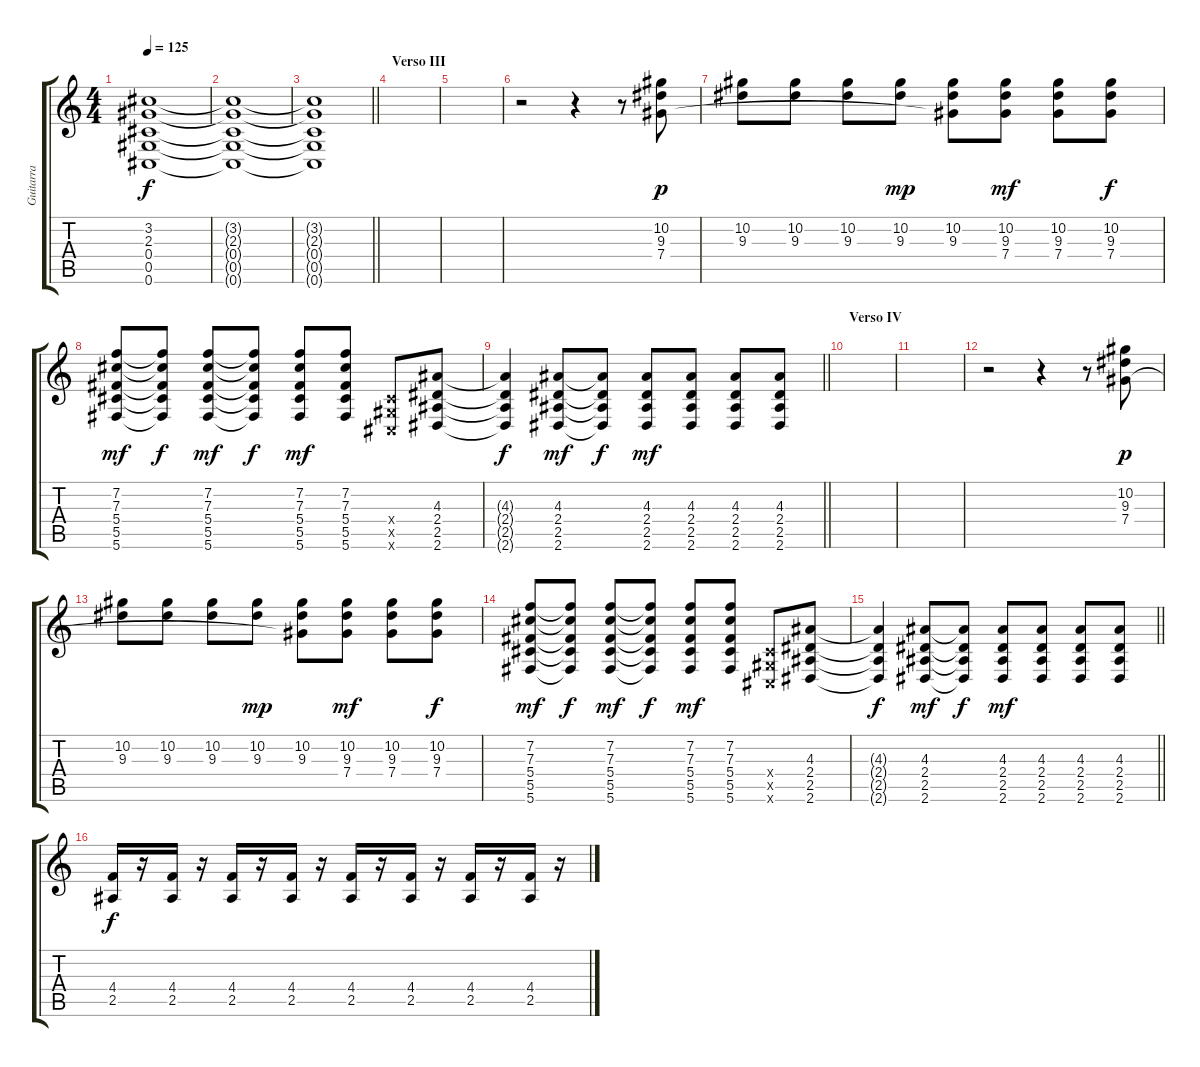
\track ("Guitarra" "Guitarra") {instrument distortionguitar}
\staff {score tabs}
\tuning (Eb4 Bb3 Gb3 Db3 Ab2 Db2) {hide}
\ts (4 4)
\tempo 125
\clef g2
\ks c
(3.2{t} 2.3{t} 0.4{t} 0.5{t} 0.6{t}).1{dy f} |
(3.2{t} 2.3{t} 0.4{t} 0.5{t} 0.6{t}).1 |
\barLineRight lightlight
(3.2{t} 2.3{t} 0.4{t} 0.5{t} 0.6{t}).1 |
\section ("" "Verso III")
|
|
r.2 r.4 r.8 (10.2 9.3 7.4).8{dy p} |
(10.2 9.3).8 (10.2 9.3).8 (10.2 9.3).8 (10.2 9.3).8{dy mp} (10.2 9.3 7.4{t}).8 (10.2 9.3 7.4).8{dy mf} (10.2 9.3 7.4).8 (10.2 9.3 7.4).8{dy f} |
(7.2 7.3 5.4 5.5 5.6).8{dy mf} (7.2{t} 7.3{t} 5.4{t} 5.5{t} 5.6{t}).8{dy f} (7.2 7.3 5.4 5.5 5.6).8{dy mf} (7.2{t} 7.3{t} 5.4{t} 5.5{t} 5.6{t}).8{dy f} (7.2 7.3 5.4 5.5 5.6).8{dy mf} (7.2 7.3 5.4 5.5 5.6).8 (0.4{x} 0.5{x} 0.6{x}).8 (4.3 2.4 2.5 2.6).8 |
\barLineRight lightlight
(4.3{t} 2.4{t} 2.5{t} 2.6{t}).4{dy f} (4.3 2.4 2.5 2.6).8{dy mf} (4.3{t} 2.4{t} 2.5{t} 2.6{t}).8{dy f} (4.3 2.4 2.5 2.6).8{dy mf} (4.3 2.4 2.5 2.6).8 (4.3 2.4 2.5 2.6).8 (4.3 2.4 2.5 2.6).8 |
\section ("" "Verso IV")
|
|
r.2 r.4 r.8 (10.2 9.3 7.4).8{dy p} |
(10.2 9.3).8 (10.2 9.3).8 (10.2 9.3).8 (10.2 9.3).8{dy mp} (10.2 9.3 7.4{t}).8 (10.2 9.3 7.4).8{dy mf} (10.2 9.3 7.4).8 (10.2 9.3 7.4).8{dy f} |
(7.2 7.3 5.4 5.5 5.6).8{dy mf} (7.2{t} 7.3{t} 5.4{t} 5.5{t} 5.6{t}).8{dy f} (7.2 7.3 5.4 5.5 5.6).8{dy mf} (7.2{t} 7.3{t} 5.4{t} 5.5{t} 5.6{t}).8{dy f} (7.2 7.3 5.4 5.5 5.6).8{dy mf} (7.2 7.3 5.4 5.5 5.6).8 (0.4{x} 0.5{x} 0.6{x}).8 (4.3 2.4 2.5 2.6).8 |
\barLineRight lightlight
(4.3{t} 2.4{t} 2.5{t} 2.6{t}).4{dy f} (4.3 2.4 2.5 2.6).8{dy mf} (4.3{t} 2.4{t} 2.5{t} 2.6{t}).8{dy f} (4.3 2.4 2.5 2.6).8{dy mf} (4.3 2.4 2.5 2.6).8 (4.3 2.4 2.5 2.6).8 (4.3 2.4 2.5 2.6).8 |
(4.4 2.5).16{dy f} r.16 (4.4 2.5).16 r.16 (4.4 2.5).16 r.16 (4.4 2.5).16 r.16 (4.4 2.5).16 r.16 (4.4 2.5).16 r.16 (4.4 2.5).16 r.16 (4.4 2.5).16 r.16
